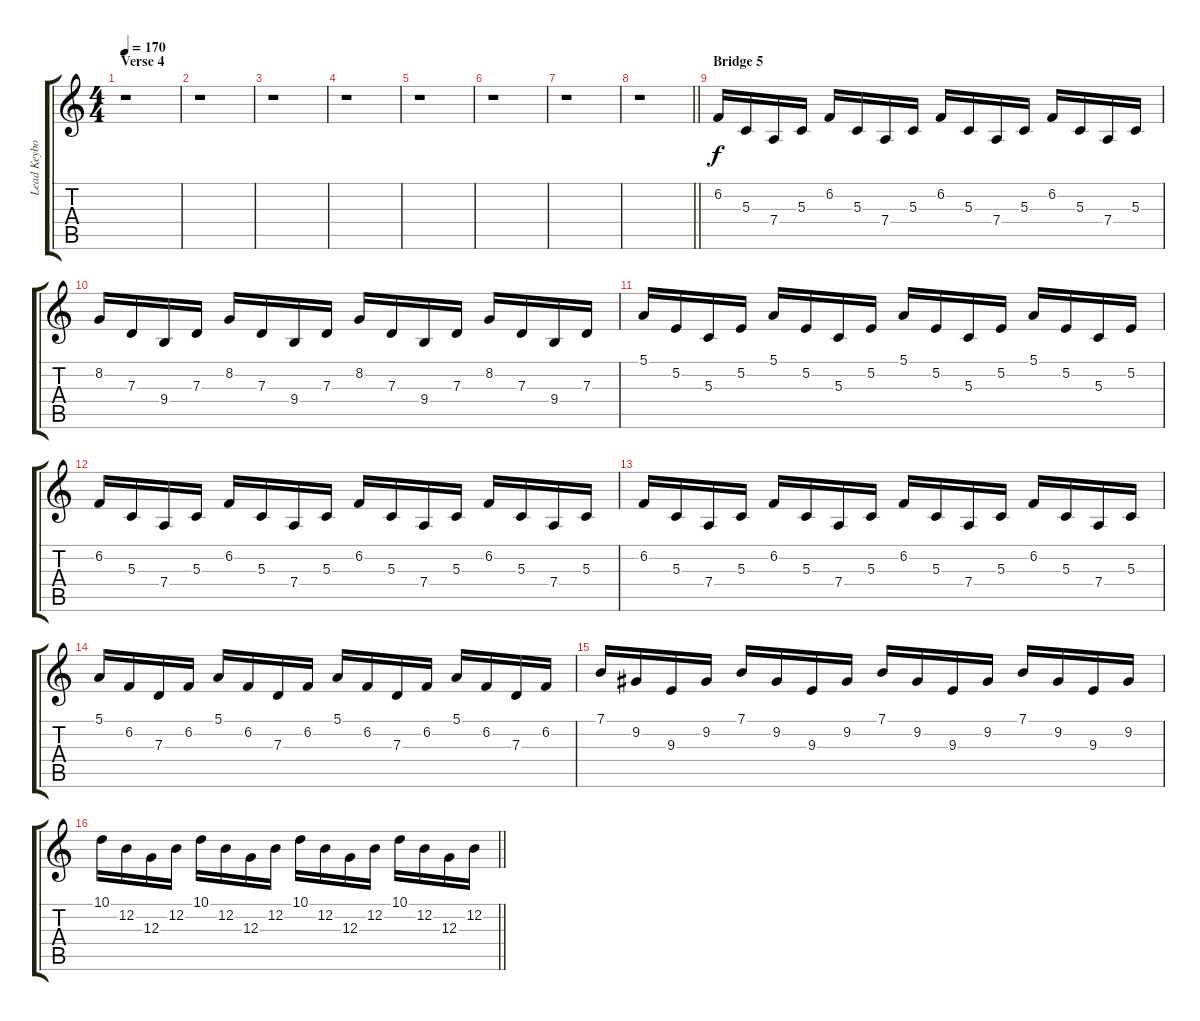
\track ("Lead Keyboard 2: Juha Mäenpää" "Lead Keybo") {instrument fx4atmosphere}
\staff {score tabs}
\tuning (E4 B3 G3 D3 A2 E2) {hide}
\ts (4 4)
\section ("" "Verse 4")
\tempo 170
\clef g2
\ks aminor
r.1{dy f} |
r.1 |
r.1 |
r.1 |
r.1 |
r.1 |
r.1 |
\barLineRight lightlight
r.1 |
\section ("" "Bridge 5")
6.2.16 5.3.16 7.4.16 5.3.16 6.2.16 5.3.16 7.4.16 5.3.16 6.2.16 5.3.16 7.4.16 5.3.16 6.2.16 5.3.16 7.4.16 5.3.16 |
8.2.16 7.3.16 9.4.16 7.3.16 8.2.16 7.3.16 9.4.16 7.3.16 8.2.16 7.3.16 9.4.16 7.3.16 8.2.16 7.3.16 9.4.16 7.3.16 |
5.1.16 5.2.16 5.3.16 5.2.16 5.1.16 5.2.16 5.3.16 5.2.16 5.1.16 5.2.16 5.3.16 5.2.16 5.1.16 5.2.16 5.3.16 5.2.16 |
6.2.16 5.3.16 7.4.16 5.3.16 6.2.16 5.3.16 7.4.16 5.3.16 6.2.16 5.3.16 7.4.16 5.3.16 6.2.16 5.3.16 7.4.16 5.3.16 |
6.2.16 5.3.16 7.4.16 5.3.16 6.2.16 5.3.16 7.4.16 5.3.16 6.2.16 5.3.16 7.4.16 5.3.16 6.2.16 5.3.16 7.4.16 5.3.16 |
5.1.16 6.2.16 7.3.16 6.2.16 5.1.16 6.2.16 7.3.16 6.2.16 5.1.16 6.2.16 7.3.16 6.2.16 5.1.16 6.2.16 7.3.16 6.2.16 |
7.1.16 9.2.16 9.3.16 9.2.16 7.1.16 9.2.16 9.3.16 9.2.16 7.1.16 9.2.16 9.3.16 9.2.16 7.1.16 9.2.16 9.3.16 9.2.16 |
\barLineRight lightlight
10.1.16 12.2.16 12.3.16 12.2.16 10.1.16 12.2.16 12.3.16 12.2.16 10.1.16 12.2.16 12.3.16 12.2.16 10.1.16 12.2.16 12.3.16 12.2.16
